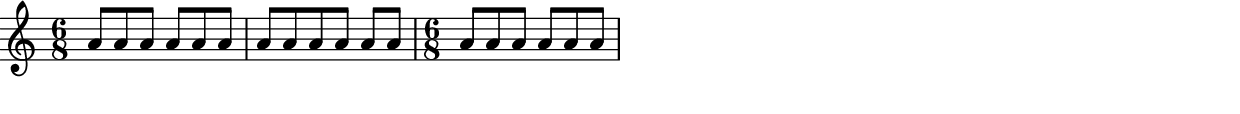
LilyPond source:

%% Generated by lilypond-book
%% Options: [exampleindent=10.16\mm,indent=0\mm,line-width=160\mm,quote]
\include "lilypond-book-preamble.ly"


% ****************************************************************
% Start cut-&-pastable-section
% ****************************************************************

#(ly:set-option 'eps-box-padding 3.000000)



\paper {
  indent = 0\mm
  line-width = 160\mm
  % offset the left padding, also add 1mm as lilypond creates cropped
  % images with a little space on the right
  line-width = #(- line-width (* mm  3.000000) (* mm 1))
  line-width = 160\mm - 2.0 * 10.16\mm
  % offset the left padding, also add 1mm as lilypond creates cropped
  % images with a little space on the right
  line-width = #(- line-width (* mm  3.000000) (* mm 1))
}

\layout {
  
}




% ****************************************************************
% ly snippet:
% ****************************************************************
\sourcefileline 2338
\relative a' {
  \time 6/8
  \repeat unfold 6 { a8 }
  % grup (4 + 2)
  \set Timing.beatStructure = 4,2
  \repeat unfold 6 { a8 }
  % torna al comportament predeterminat
  \time 6/8
  \repeat unfold 6 { a8 }
}



% ****************************************************************
% end ly snippet
% ****************************************************************
